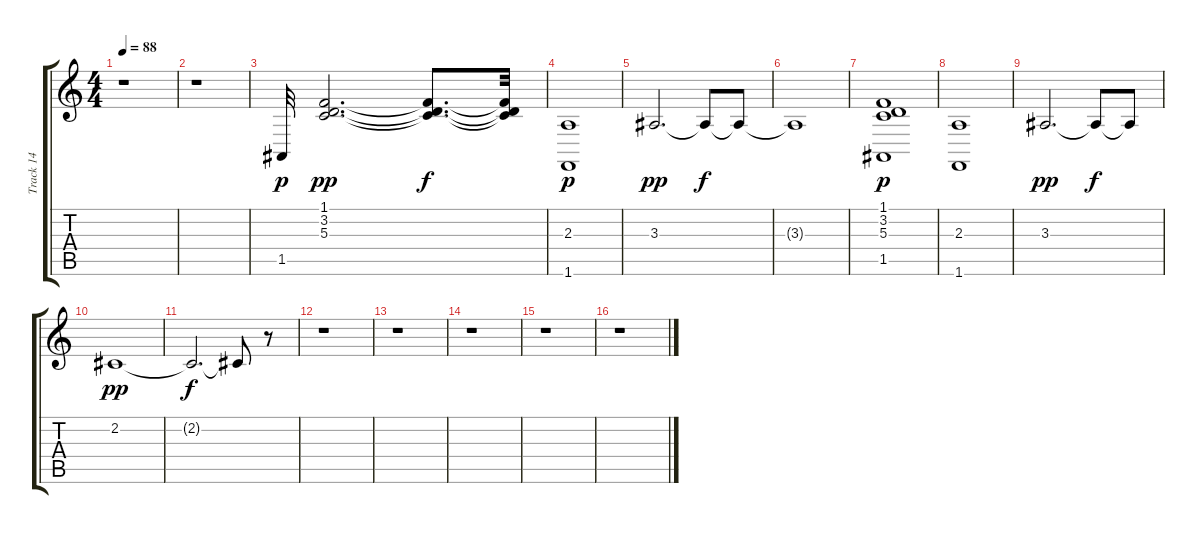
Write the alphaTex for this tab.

\track ("Track 14" "Track 14") {instrument synthstrings1}
\staff {score tabs}
\tuning (E4 B3 G3 D3 A2 E2) {hide}
\ts (4 4)
\tempo 88
\clef g2
\ks c
r.1{dy p} |
r.1 |
1.5.32 (1.1 3.2 5.3).2{d dy pp} (1.1{t} 3.2{t} 5.3{t}).8{d dy f} (1.1{t} 3.2{t} 5.3{t}).32 |
(2.3 1.6).1{dy p} |
3.3.2{d dy pp} 3.3{t}.8{dy f} 3.3{t}.8 |
3.3{t}.1 |
(1.1 3.2 5.3 1.5).1{dy p} |
(2.3 1.6).1 |
3.3.2{d dy pp} 3.3{t}.8{dy f} 3.3{t}.8 |
2.2.1{dy pp} |
2.2{t}.2{d dy f} 2.2{t}.8 r.8 |
r.1 |
r.1 |
r.1 |
r.1 |
r.1
